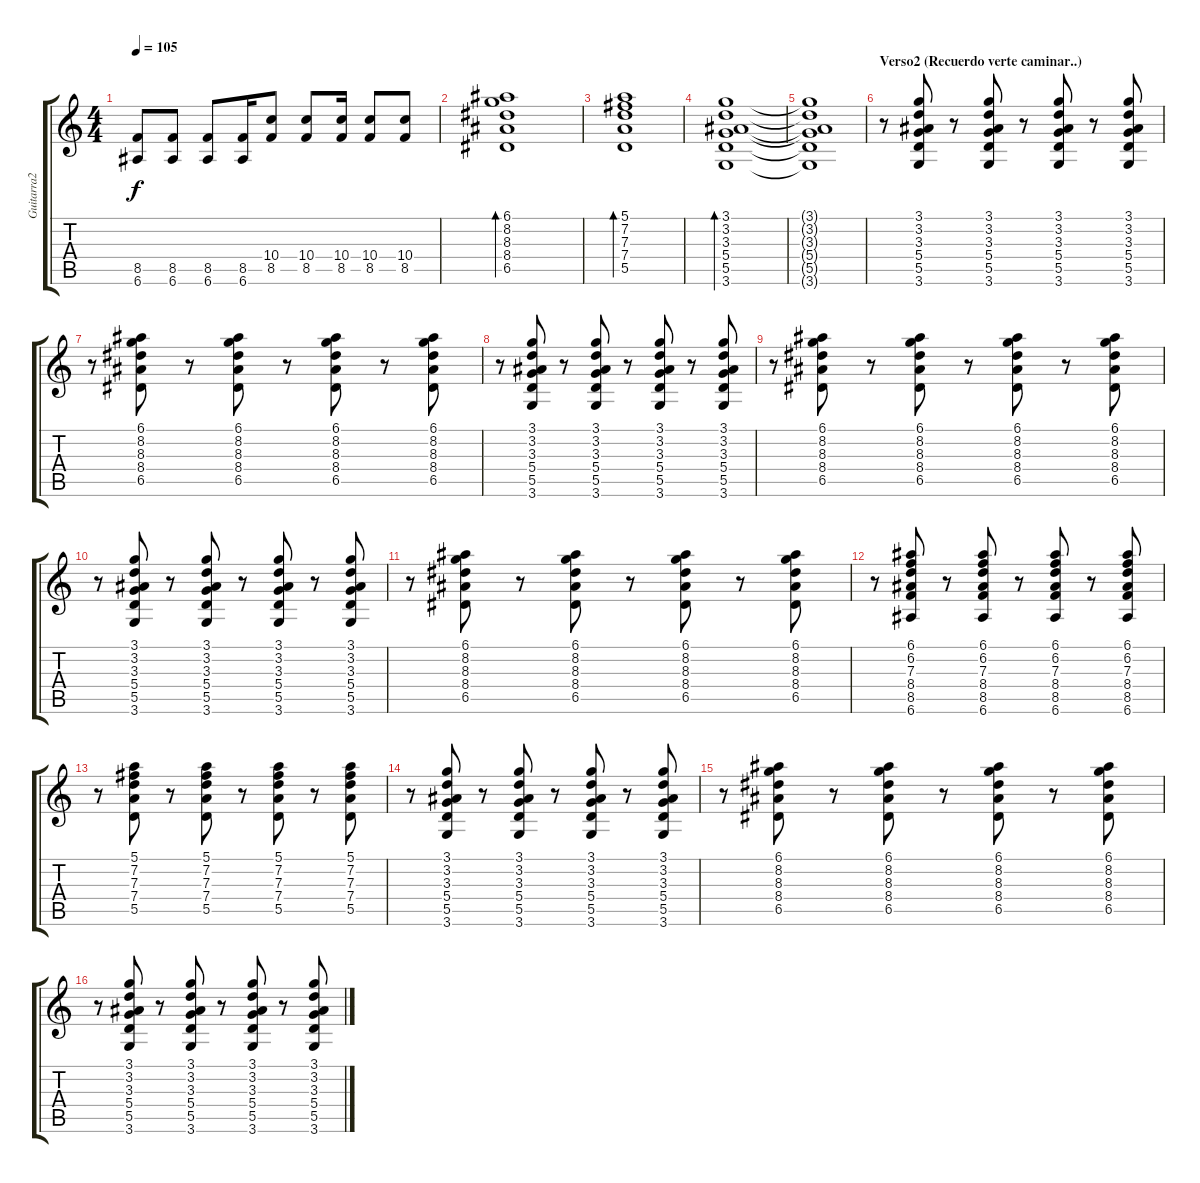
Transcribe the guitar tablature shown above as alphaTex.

\track ("Guitarra2" "Guitarra2") {instrument distortionguitar}
\staff {score tabs}
\tuning (E4 B3 G3 D3 A2 E2) {hide}
\ts (4 4)
\tempo 105
\clef g2
\ks c
(8.5 6.6).8{dy f} (8.5 6.6).8 (8.5 6.6).8 (8.5 6.6).16 (10.4 8.5).8 (10.4 8.5).8 (10.4 8.5).16 (10.4 8.5).8 (10.4 8.5).8 |
(6.1 8.2 8.3 8.4 6.5).1{bd 60} |
(5.1 7.2 7.3 7.4 5.5).1{bd 60} |
(3.1 3.2 3.3 5.4 5.5 3.6).1{bd 60 volume 0} |
(3.1{t} 3.2{t} 3.3{t} 5.4{t} 5.5{t} 3.6{t}).1 |
\section ("" "Verso2 (Recuerdo verte caminar..)")
r.8{volume 12} (3.1 3.2 3.3 5.4 5.5 3.6).8 r.8 (3.1 3.2 3.3 5.4 5.5 3.6).8 r.8 (3.1 3.2 3.3 5.4 5.5 3.6).8 r.8 (3.1 3.2 3.3 5.4 5.5 3.6).8 |
r.8 (6.1 8.2 8.3 8.4 6.5).8 r.8 (6.1 8.2 8.3 8.4 6.5).8 r.8 (6.1 8.2 8.3 8.4 6.5).8 r.8 (6.1 8.2 8.3 8.4 6.5).8 |
r.8 (3.1 3.2 3.3 5.4 5.5 3.6).8 r.8 (3.1 3.2 3.3 5.4 5.5 3.6).8 r.8 (3.1 3.2 3.3 5.4 5.5 3.6).8 r.8 (3.1 3.2 3.3 5.4 5.5 3.6).8 |
r.8 (6.1 8.2 8.3 8.4 6.5).8 r.8 (6.1 8.2 8.3 8.4 6.5).8 r.8 (6.1 8.2 8.3 8.4 6.5).8 r.8 (6.1 8.2 8.3 8.4 6.5).8 |
r.8 (3.1 3.2 3.3 5.4 5.5 3.6).8 r.8 (3.1 3.2 3.3 5.4 5.5 3.6).8 r.8 (3.1 3.2 3.3 5.4 5.5 3.6).8 r.8 (3.1 3.2 3.3 5.4 5.5 3.6).8 |
r.8 (6.1 8.2 8.3 8.4 6.5).8 r.8 (6.1 8.2 8.3 8.4 6.5).8 r.8 (6.1 8.2 8.3 8.4 6.5).8 r.8 (6.1 8.2 8.3 8.4 6.5).8 |
r.8 (6.1 6.2 7.3 8.4 8.5 6.6).8 r.8 (6.1 6.2 7.3 8.4 8.5 6.6).8 r.8 (6.1 6.2 7.3 8.4 8.5 6.6).8 r.8 (6.1 6.2 7.3 8.4 8.5 6.6).8 |
r.8 (5.1 7.2 7.3 7.4 5.5).8 r.8 (5.1 7.2 7.3 7.4 5.5).8 r.8 (5.1 7.2 7.3 7.4 5.5).8 r.8 (5.1 7.2 7.3 7.4 5.5).8 |
r.8 (3.1 3.2 3.3 5.4 5.5 3.6).8 r.8 (3.1 3.2 3.3 5.4 5.5 3.6).8 r.8 (3.1 3.2 3.3 5.4 5.5 3.6).8 r.8 (3.1 3.2 3.3 5.4 5.5 3.6).8 |
r.8 (6.1 8.2 8.3 8.4 6.5).8 r.8 (6.1 8.2 8.3 8.4 6.5).8 r.8 (6.1 8.2 8.3 8.4 6.5).8 r.8 (6.1 8.2 8.3 8.4 6.5).8 |
r.8 (3.1 3.2 3.3 5.4 5.5 3.6).8 r.8 (3.1 3.2 3.3 5.4 5.5 3.6).8 r.8 (3.1 3.2 3.3 5.4 5.5 3.6).8 r.8 (3.1 3.2 3.3 5.4 5.5 3.6).8
